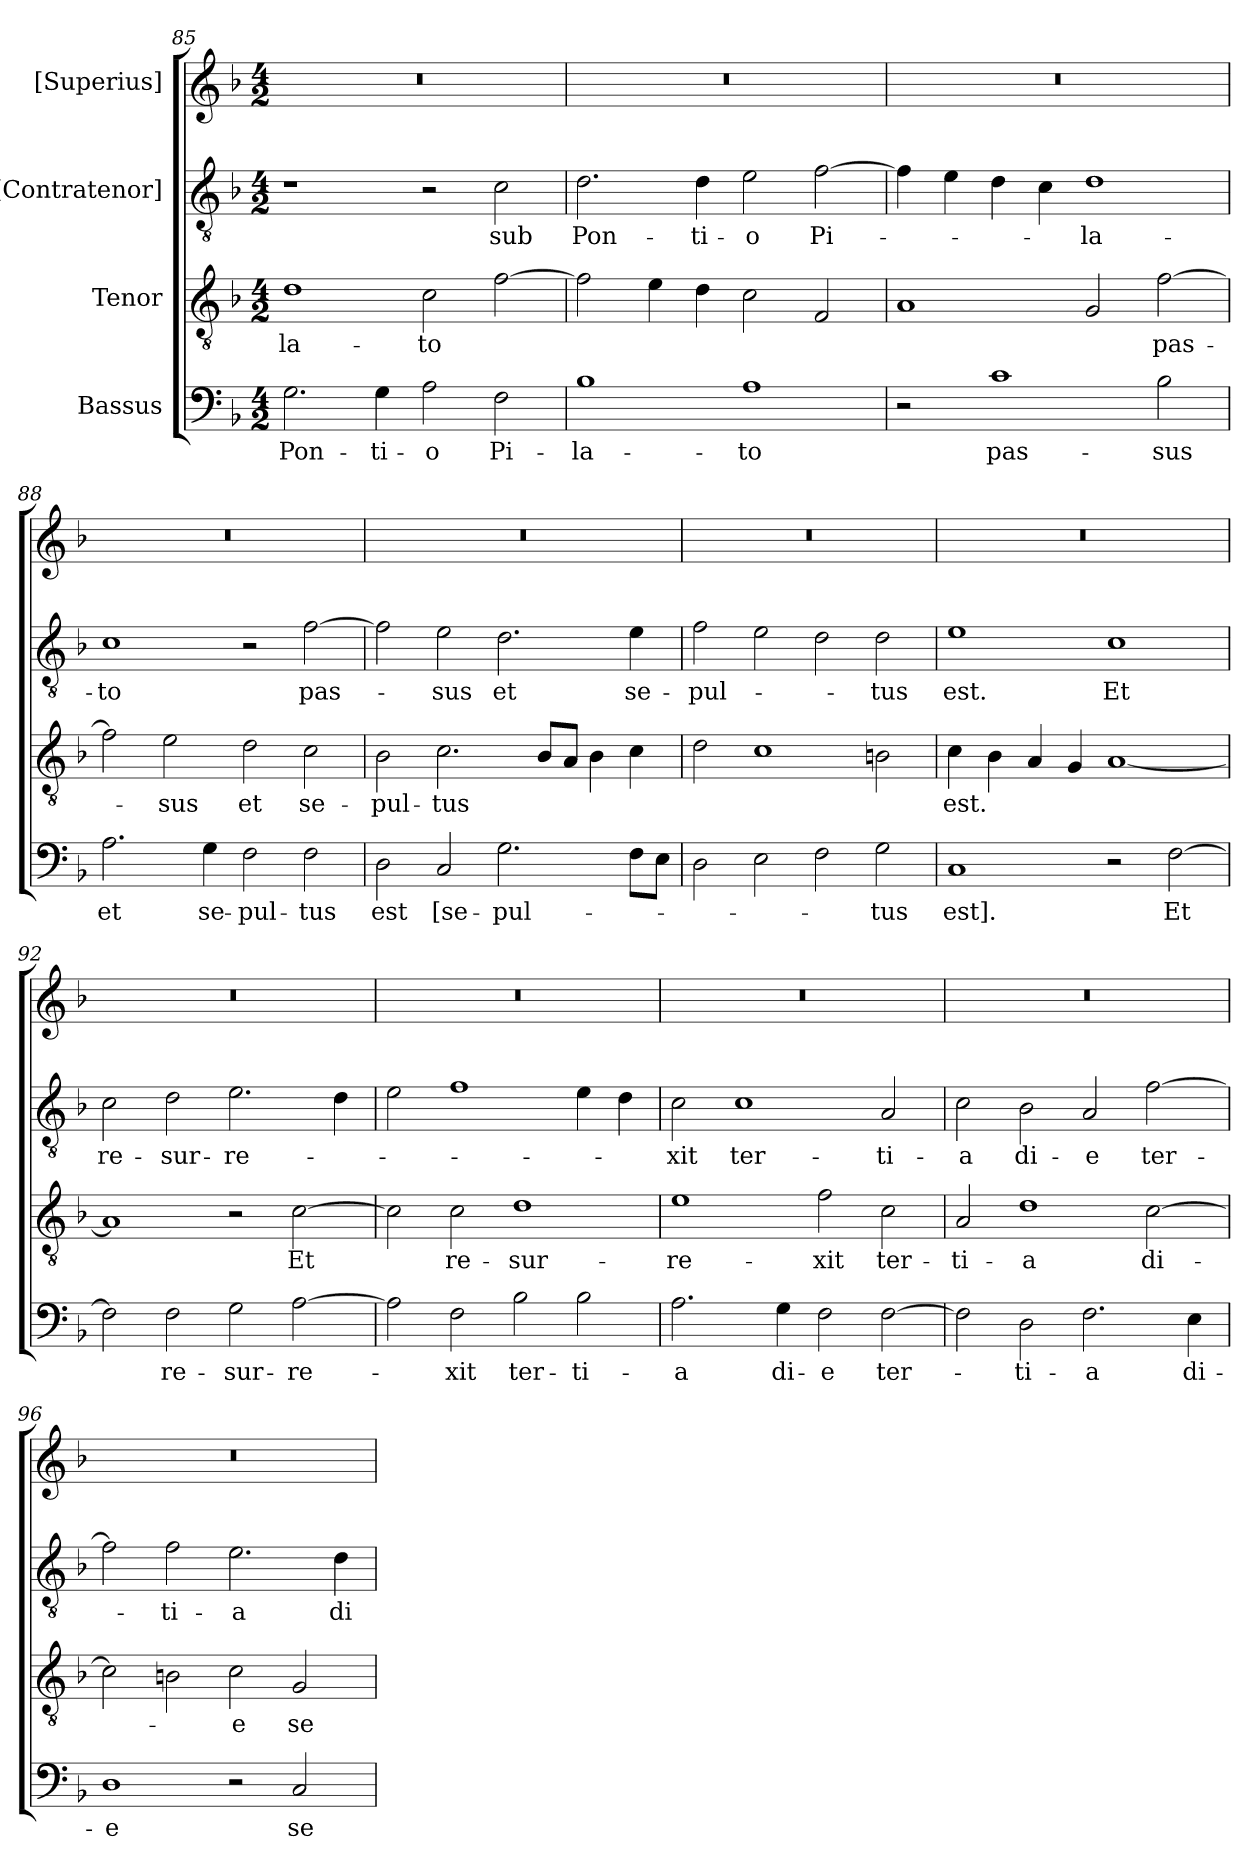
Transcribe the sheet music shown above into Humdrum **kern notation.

**kern	**text	**kern	**text	**kern	**text	**kern
*part4	*part4	*part3	*part3	*part2	*part2	*part1
*staff4	*staff4	*staff3	*staff3	*staff2	*staff2	*staff1
*I"Bassus	*	*I"Tenor	*	*I"[Contratenor]	*	*I"[Superius]
*clefF4	*	*clefGv2	*	*clefGv2	*	*clefG2
*k[b-]	*	*k[b-]	*	*k[b-]	*	*k[b-]
*M4/2	*	*M4/2	*	*M4/2	*	*M4/2
=85	=85	=85	=85	=85	=85	=85
2.G\	-Pon-	1d\	-la-	1r	.	0r
4G\	-ti-	.	.	.	.	.
2A\	-o	2c\	-to	2r	.	.
2F\	Pi-	[2f\	.	2c\	sub	.
=86	=86	=86	=86	=86	=86	=86
1B-\	-la-	2f\]	.	2.d\	Pon-	0r
.	.	4e\	.	.	.	.
.	.	4d\	.	4d\	-ti-	.
1A\	-to	2c\	.	2e\	-o	.
.	.	2F/	.	[2f\	Pi-	.
=87	=87	=87	=87	=87	=87	=87
2r	.	1A/	.	4f\]	.	0r
.	.	.	.	4e\	.	.
1c\	pas-	.	.	4d\	.	.
.	.	.	.	4c\	.	.
.	.	2G/	.	1d\	-la-	.
2B-\	-sus	[2f\	pas-	.	.	.
=88	=88	=88	=88	=88	=88	=88
2.A\	et	2f\]	.	1c\	-to	0r
.	.	2e\	-sus	.	.	.
4G\	se-	.	.	.	.	.
2F\	-pul-	2d\	et	2r	.	.
2F\	-tus	2c\	se-	[2f\	pas-	.
=89	=89	=89	=89	=89	=89	=89
2D\	est	2B-\	-pul-	2f\]	.	0r
2C/	[se-	2.c\	-tus	2e\	-sus	.
2.G\	-pul-	.	.	2.d\	et	.
.	.	8B-/L	.	.	.	.
.	.	8A/J	.	.	.	.
.	.	4B-\	.	.	.	.
8F\L	.	4c\	.	4e\	se-	.
8E\J	.	.	.	.	.	.
=90	=90	=90	=90	=90	=90	=90
2D\	.	2d\	.	2f\	-pul-	0r
2E\	.	1c\	.	2e\	.	.
2F\	.	.	.	2d\	.	.
2G\	-tus	2B\	.	2d\	-tus	.
=91	=91	=91	=91	=91	=91	=91
1C/	est].	4c\	est.	1e\	est.	0r
.	.	4B-\	.	.	.	.
.	.	4A/	.	.	.	.
.	.	4G/	.	.	.	.
2r	.	[1A/	.	1c\	Et	.
[2F\	Et	.	.	.	.	.
=92	=92	=92	=92	=92	=92	=92
2F\]	.	1A/]	.	2c\	re-	0r
2F\	re-	.	.	2d\	-sur-	.
2G\	-sur-	2r	.	2.e\	-re-	.
[2A\	-re-	[2c\	Et	.	.	.
.	.	.	.	4d\	.	.
=93	=93	=93	=93	=93	=93	=93
2A\]	.	2c\]	.	2e\	.	0r
2F\	-xit	2c\	re-	1f\	.	.
2B-\	ter-	1d\	-sur-	.	.	.
2B-\	-ti-	.	.	4e\	.	.
.	.	.	.	4d\	.	.
=94	=94	=94	=94	=94	=94	=94
2.A\	-a	1e\	-re-	2c\	-xit	0r
.	.	.	.	1c\	ter-	.
4G\	di-	.	.	.	.	.
2F\	-e	2f\	-xit	.	.	.
[2F\	ter-	2c\	ter-	2A/	-ti-	.
=95	=95	=95	=95	=95	=95	=95
2F\]	.	2A/	-ti-	2c\	-a	0r
2D\	-ti-	1d\	-a	2B-\	di-	.
2.F\	-a	.	.	2A/	-e	.
.	.	[2c\	di-	[2f\	ter-	.
4E\	di-	.	.	.	.	.
=96	=96	=96	=96	=96	=96	=96
1D\	-e	2c\]	.	2f\]	.	0r
.	.	2B\	.	2f\	-ti-	.
2r	.	2c\	-e	2.e\	-a	.
2C/	se-	2G/	se-	.	.	.
.	.	.	.	4d\	di-	.
=	=	=	=	=	=	=
*-	*-	*-	*-	*-	*-	*-
